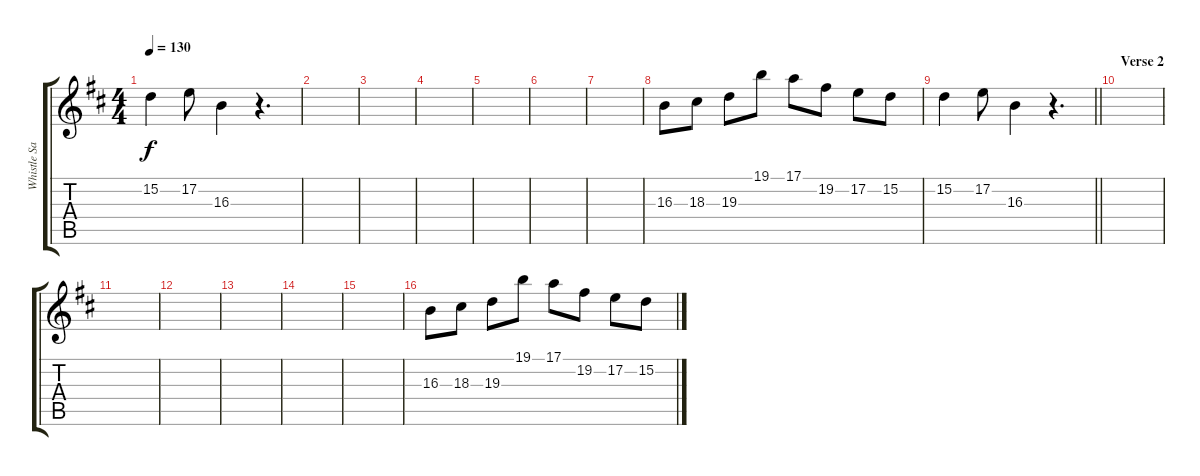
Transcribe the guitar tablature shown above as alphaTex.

\track ("Whistle Sample" "Whistle Sa") {instrument whistle}
\staff {score tabs}
\tuning (E4 B3 G3 D3 A2 E2) {hide}
\ts (4 4)
\tempo 130
\clef g2
\ks d
15.2.4{dy f} 17.2.8 16.3.4 r.4{d} |
|
|
|
|
|
|
16.3.8 18.3.8 19.3.8 19.1.8 17.1.8 19.2.8 17.2.8 15.2.8 |
\barLineRight lightlight
15.2.4 17.2.8 16.3.4 r.4{d} |
\section ("" "Verse 2")
|
|
|
|
|
|
16.3.8 18.3.8 19.3.8 19.1.8 17.1.8 19.2.8 17.2.8 15.2.8
